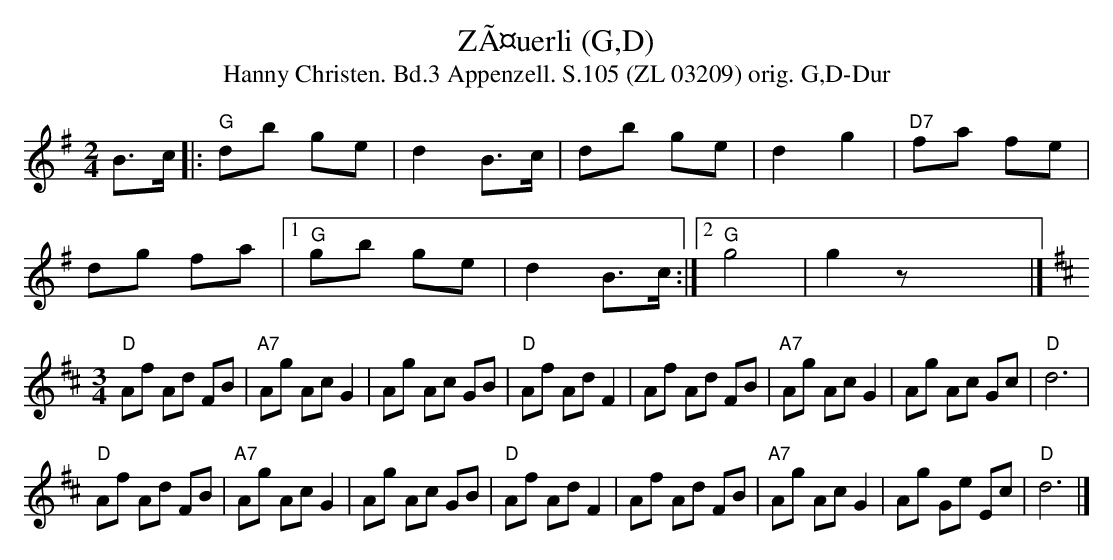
X:1
T:ZÃ¤uerli (G,D)
T:Hanny Christen. Bd.3 Appenzell. S.105 (ZL 03209) orig. G,D-Dur
M:2/4
L:1/8
K:G
B>c |: "G"db ge | d2 B>c | db ge | d2 g2 | "D7"fa fe |
dg fa |1 "G"gb ge | d2 B>c:|2 "G"g4 | g2 z X|]
K:D
M:3/4
"D"Af Ad FB | "A7"Ag Ac G2 | Ag Ac GB | "D"Af Ad F2 | Af Ad FB | "A7"Ag Ac G2 | Ag Ac Gc | "D"d6 |
"D"Af Ad FB | "A7"Ag Ac G2 | Ag Ac GB | "D"Af Ad F2 | Af Ad FB | "A7"Ag Ac G2 | Ag Ge Ec | "D"d6 |]
